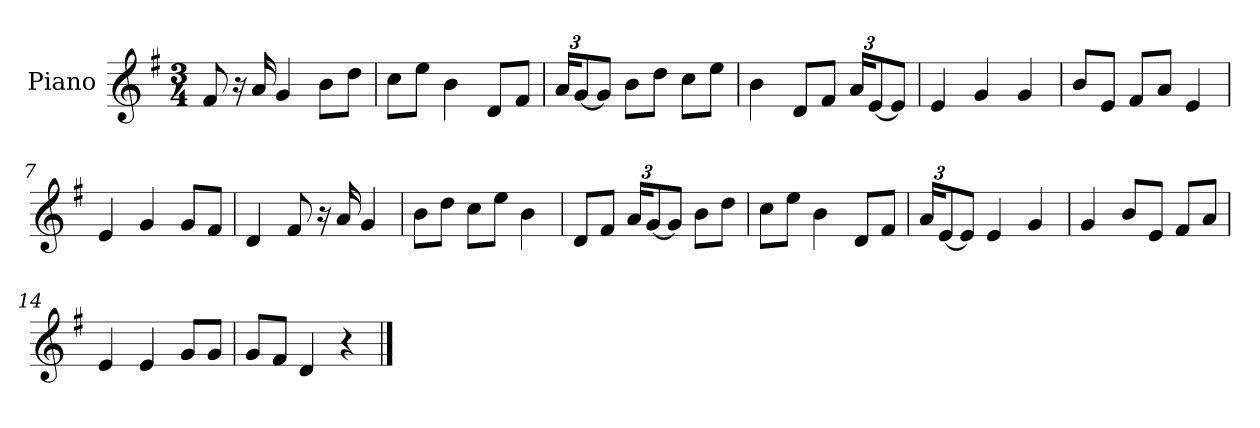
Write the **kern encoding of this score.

**kern
*part1
*staff1
*I"Piano
*I'P-no
*clefG2
*k[f#]
*M3/4
*MM175
=1
8f#/
16r
16a/
4g/
8b\L
8dd\J
=2
8cc\L
8ee\J
4b\
8d/L
8f#/J
=3
*Xbrackettup
24a/KL
[12g/
8g/J]
8b\L
8dd\J
8cc\L
8ee\J
=4
4b\
8d/L
8f#/J
24a/KL
[12e/
8e/J]
=5
4e/
4g/
4g/
=6
8b/L
8e/J
8f#/L
8a/J
4e/
=7
4e/
4g/
8g/L
8f#/J
!!LO:LB:g=z
=8
4d/
8f#/
16r
16a/
4g/
=9
8b\L
8dd\J
8cc\L
8ee\J
4b\
=10
8d/L
8f#/J
24a/KL
[12g/
8g/J]
8b\L
8dd\J
=11
8cc\L
8ee\J
4b\
8d/L
8f#/J
=12
24a/KL
[12e/
8e/J]
4e/
4g/
=13
4g/
8b/L
8e/J
8f#/L
8a/J
=14
4e/
4e/
8g/L
8g/J
!!LO:LB:g=z
=15
8g/L
8f#/J
4d/
4r
==
*-
